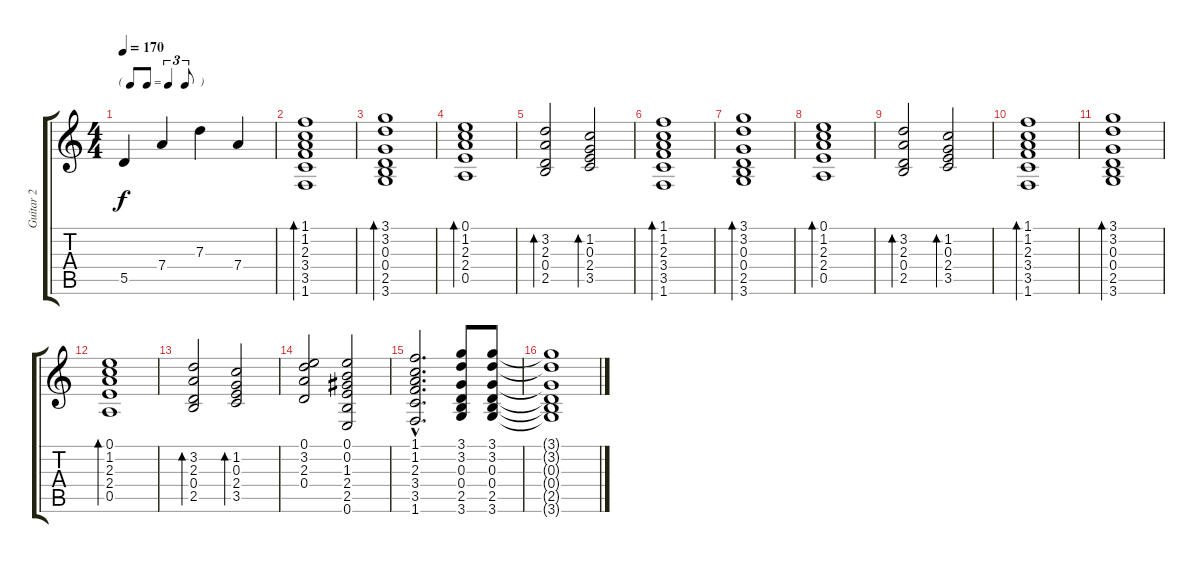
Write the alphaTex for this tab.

\track ("Guitar 2" "Guitar 2") {instrument overdrivenguitar}
\staff {score tabs}
\tuning (E4 B3 G3 D3 A2 E2) {hide}
\ts (4 4)
\tf triplet8th
\tempo 170
\clef g2
\ks c
5.5.4{dy f} 7.4.4 7.3.4 7.4.4 |
(1.1 1.2 2.3 3.4 3.5 1.6).1{bd 60} |
(3.1 3.2 0.3 0.4 2.5 3.6).1{bd 60} |
(0.1 1.2 2.3 2.4 0.5).1{bd 60} |
(3.2 2.3 0.4 2.5).2{bd 60} (1.2 0.3 2.4 3.5).2{bd 60} |
(1.1 1.2 2.3 3.4 3.5 1.6).1{bd 60} |
(3.1 3.2 0.3 0.4 2.5 3.6).1{bd 60} |
(0.1 1.2 2.3 2.4 0.5).1{bd 60} |
(3.2 2.3 0.4 2.5).2{bd 60} (1.2 0.3 2.4 3.5).2{bd 60} |
(1.1 1.2 2.3 3.4 3.5 1.6).1{bd 60} |
(3.1 3.2 0.3 0.4 2.5 3.6).1{bd 60} |
(0.1 1.2 2.3 2.4 0.5).1{bd 60} |
(3.2 2.3 0.4 2.5).2{bd 60} (1.2 0.3 2.4 3.5).2{bd 60} |
(0.1 3.2 2.3 0.4).2 (0.1 0.2 1.3 2.4 2.5 0.6).2 |
(1.1{hac} 1.2{hac} 2.3{hac} 3.4{hac} 3.5{hac} 1.6{hac}).2{d} (3.1 3.2 0.3 0.4 2.5 3.6).8 (3.1 3.2 0.3 0.4 2.5 3.6).8 |
(3.1{t} 3.2{t} 0.3{t} 0.4{t} 2.5{t} 3.6{t}).1
